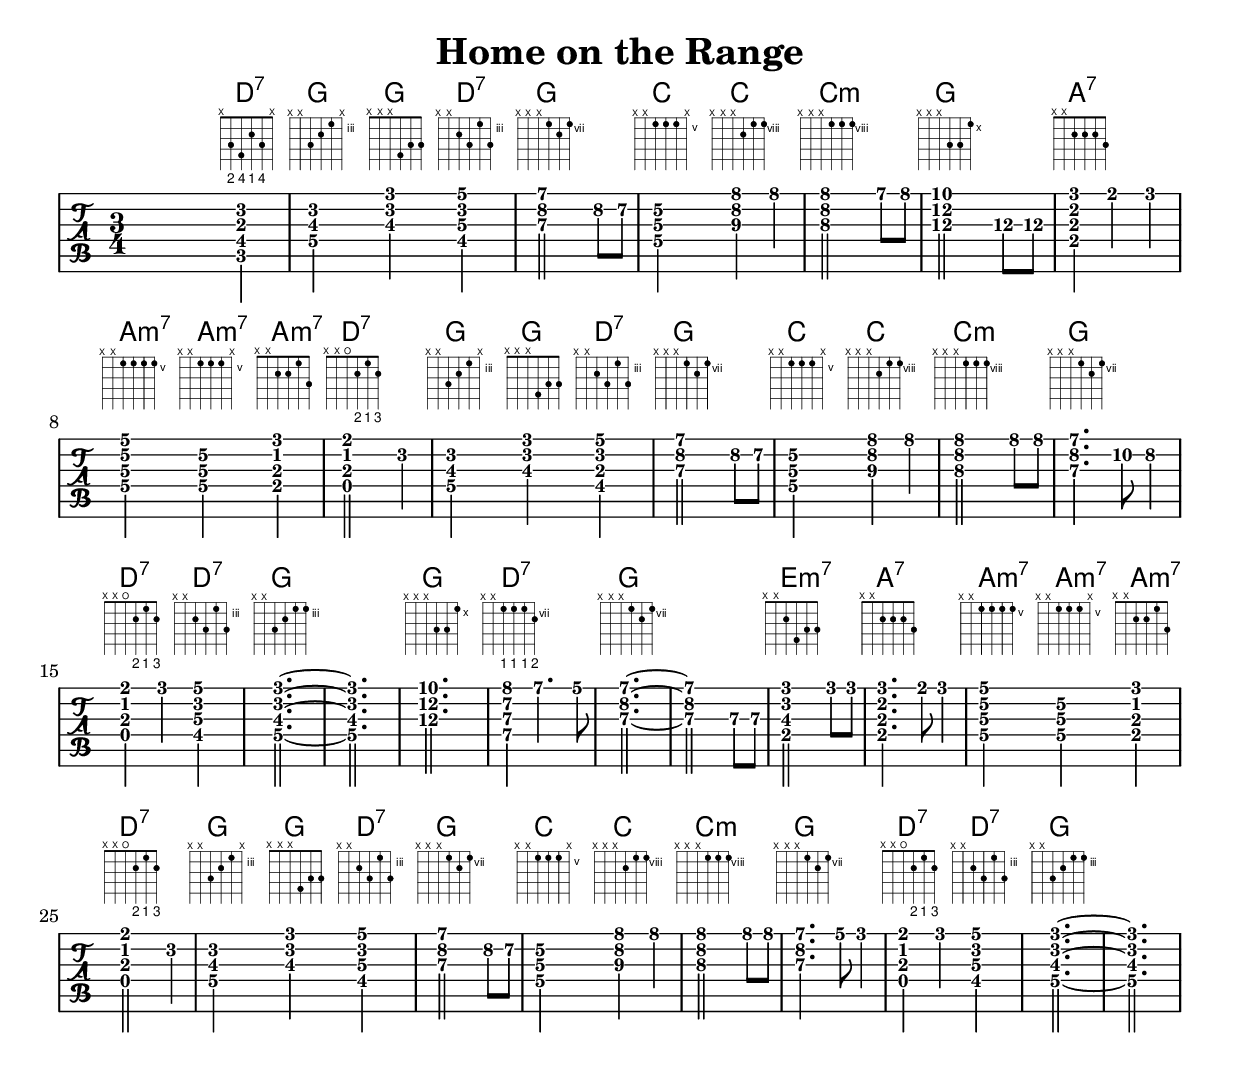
%
%
%
\version "2.18.2"
\include "english.ly"
\header {
  title = "Home on the Range"
  subtitle = ""
  arranger = ""
  composer = ""
}

\include "predefined-guitar-fretboards.ly"
\layout { indent = 0.0\cm }

% Make a blank new fretboard table
#(define custom-fretboard-table-one (make-fretboard-table))

% Make a new fretboard table as a copy of default-fret-table
#(define custom-fretboard-table-two (make-fretboard-table default-fret-table))

% Add a chord to custom-fretboard-table-one
\storePredefinedDiagram #custom-fretboard-table-one
                        \chordmode{d:7}
                        #guitar-tuning
                        "x;3-2;4-4;2-1;3-4;x;"
\storePredefinedDiagram #custom-fretboard-table-one
                        \chordmode{d':7}
                        #guitar-tuning
                        "x;x;7-1;7-1;7-1;8-2;"
\storePredefinedDiagram #custom-fretboard-table-one
                        \chordmode{g}
                        #guitar-tuning
                        "x;x;5;4;3;x;"
\storePredefinedDiagram #custom-fretboard-table-one
                        \chordmode{a:m7}
                        #guitar-tuning
                        "x;x;2;2;1;3;"
\storePredefinedDiagram #custom-fretboard-table-one
                        \chordmode{g'}
                        #guitar-tuning
                        "x;x;5;4;3;3;"

% Add a chord to custom-fretboard-table-two
\storePredefinedDiagram #custom-fretboard-table-two
                        \chordmode{d:7}
                        #guitar-tuning
                        "x;x;4;5;3;5;"
\storePredefinedDiagram #custom-fretboard-table-two
                        \chordmode{g}
                        #guitar-tuning
                        "x;x;x;4;3;3;"
\storePredefinedDiagram #custom-fretboard-table-two
                        \chordmode{g'}
                        #guitar-tuning
                        "x;x;x;7;8;7;"
\storePredefinedDiagram #custom-fretboard-table-two
                        \chordmode{c}
                        #guitar-tuning
                        "x;x;5;5;5;x;"
\storePredefinedDiagram #custom-fretboard-table-two
                        \chordmode{c'}
                        #guitar-tuning
                        "x;x;x;9;8;8;"
\storePredefinedDiagram #custom-fretboard-table-two
                        \chordmode{c':m}
                        #guitar-tuning
                        "x;x;x;8;8;8;"
\storePredefinedDiagram #custom-fretboard-table-two
                        \chordmode{g''}
                        #guitar-tuning
                        "x;x;x;12;12;10;"
\storePredefinedDiagram #custom-fretboard-table-two
                        \chordmode{a:7}
                        #guitar-tuning
                        "x;x;2;2;2;3;"
\storePredefinedDiagram #custom-fretboard-table-two
                        \chordmode{a:m7}
                        #guitar-tuning
                        "x;x;5;5;5;5;"
\storePredefinedDiagram #custom-fretboard-table-two
                        \chordmode{a':m7}
                        #guitar-tuning
                        "x;x;5;5;5;x;"
\storePredefinedDiagram #custom-fretboard-table-two
                        \chordmode{e:m7}
                        #guitar-tuning
                        "x;x;2;4;3;3;"

\layout { \override Voice.StringNumber #'stencil = ##f }


<<
\new ChordNames {
  \time 3/4
  \key g \major
   \chordmode  {
    s2 d4:7 |
    g g d:7 |
    g2. |
    c4 c2 |
    c2.:m |
    g2. |
    a2.:7 |
    a4:m7 a4:m7 a4:m7 |
   d2.:7 |
   g4 g4 d4:7 |
   g2. |
   c4 c2 |
   c2.:m |
   g2. |
   d2:7 d4:7 |
   g2. |
   s2. |
   g2. |
   d2.:7 |
   g2. |
   s2. |
   e2.:m7 |
   a2.:7 |
   a4:m7 a4:m7 a4:m7 |
   d2.:7 |
   g4 g4 d4:7 |
   g2. |
   c4 c2 |
   c2.:m |
   g2. |
   d2:7 d4:7 |
   g2. |
   s2.
   }
}

\new FretBoards {
  \time 3/4
  \key g \major
  s2
 \chordmode {
      \set predefinedDiagramTable = #custom-fretboard-table-one
      d4:7 | g
      \set predefinedDiagramTable = #custom-fretboard-table-two
      g d:7 |
      g'2. |
      c4 c'2 |
      c'2.:m |
      g''2. |
      a2.:7 |
      a4:m7 a':m7
      \set predefinedDiagramTable = #custom-fretboard-table-one
      a4:m7
      \set predefinedDiagramTable = #default-fret-table
      d2.:7
       \set predefinedDiagramTable = #custom-fretboard-table-one
      g4
      \set predefinedDiagramTable = #custom-fretboard-table-two
      g4 d:7 |
      g'2. |
      c4 c'2 |
      c'2.:m |
      g'2.  |
      \set predefinedDiagramTable = #default-fret-table
      d2:7
      \set predefinedDiagramTable = #custom-fretboard-table-two
      d4:7 |
      \set predefinedDiagramTable = #custom-fretboard-table-one
      g'2. | s2. |
      \set predefinedDiagramTable = #custom-fretboard-table-two
       g''2. |
      \set predefinedDiagramTable = #custom-fretboard-table-one
      d'2.:7 |
      \set predefinedDiagramTable = #custom-fretboard-table-two
       g'2. |
       s2. |
       e2.:m7 |
       a2.:7 |
      a4:m7 a':m7
      \set predefinedDiagramTable = #custom-fretboard-table-one
      a4:m7
      \set predefinedDiagramTable = #default-fret-table
      d2.:7 |
      \set predefinedDiagramTable = #custom-fretboard-table-one
      g4
      \set predefinedDiagramTable = #custom-fretboard-table-two
      g d:7 |
      g'2. |
      c4 c'2 |
      c'2.:m |
      g'2. |
      \set predefinedDiagramTable = #default-fret-table
      d2:7
     \set predefinedDiagramTable = #custom-fretboard-table-two
      d4:7 |
      \set predefinedDiagramTable = #custom-fretboard-table-one
      g'2. | s2.
    }


}

\new TabStaff {
  \time 3/4
  \key g \major
  \stemDown

   \set TabStaff.minimumFret = #0

  \relative c {
    \tabFullNotation
    s2
    <c fs a d>4 |
    <g' b d>4 <b d g>4 <fs c' d a'>4 |
    <d' g b>2 g8\2 fs8\2 |
    <g,\4 c\3 e\2>4 <e'\3 g\2 c\1>4 c'\1 |
    <ef,\3 g\2 c\1>2 b'8\1 c8\1 |
    <g\3 b\2 d\1>2   g8\3 g8\3 |
    <e, a cs g'>4 fs'4 g4 |
    <g,\4 c\3 e\2 a\1>4 <g\4 c\3 e\2>4 <e\4 a\3 c\2 g'\1>4 |
    <d\4 a'\3 c\2 fs\1>2 d'4\2 |
    <g, b d>4 <b d g>4 <fs a d a'>4 |
    <d' g b>2  g8\2 fs8\2 |
    <g,\4 c\3 e\2>4 <e'\3 g\2 c\1>4 c'\1 |
    <ef,\3 g\2 c\1>2   c'8\1 c8\1 |
    <d, g b>4. a'8\2 g4\2
    <d,\4 a'\3 c\2 fs\1>4 g'4\1 <fs, c' d a'>4  |
    <g\4 b\3 d\2 g\1>2. ~ <g\4 b\3 d\2 g\1>2. |
    <g'\3 b\2 d\1>2. |
    <a,\4 d\3 fs\2 c'\1>4 b'4. a8 |
    <d, g b>2. ~ |
    <d g b>2 d8\3 d8\3 |
    <e, b' d g>2 g'8 g8 |
    <e, a cs g'>4. fs'8 g4 |
    <g,\4 c\3 e\2 a\1>4 <g\4 c\3 e\2>4 <e\4 a\3 c\2 g'\1>4 |
    <d\4 a'\3 c\2 fs\1>2 d'4\2 |
    <g, b d>4 <b d g>4 <fs c' d a'>4 |
    <d' g b>2  g8\2 fs8\2 |
    <g,\4 c\3 e\2>4 <e'\3 g\2 c\1>4 c'\1 |
    <ef,\3 g\2 c\1>2   c'8\1 c8\1 |
    <d, g b>4. a'8 g4
    <d,\4 a'\3 c\2 fs\1>4 g'4\1 <fs, c' d a'>4  |
    <g\4 b\3 d\2 g\1>2. ~ <g\4 b\3 d\2 g\1>2. |
  }
}
>>
